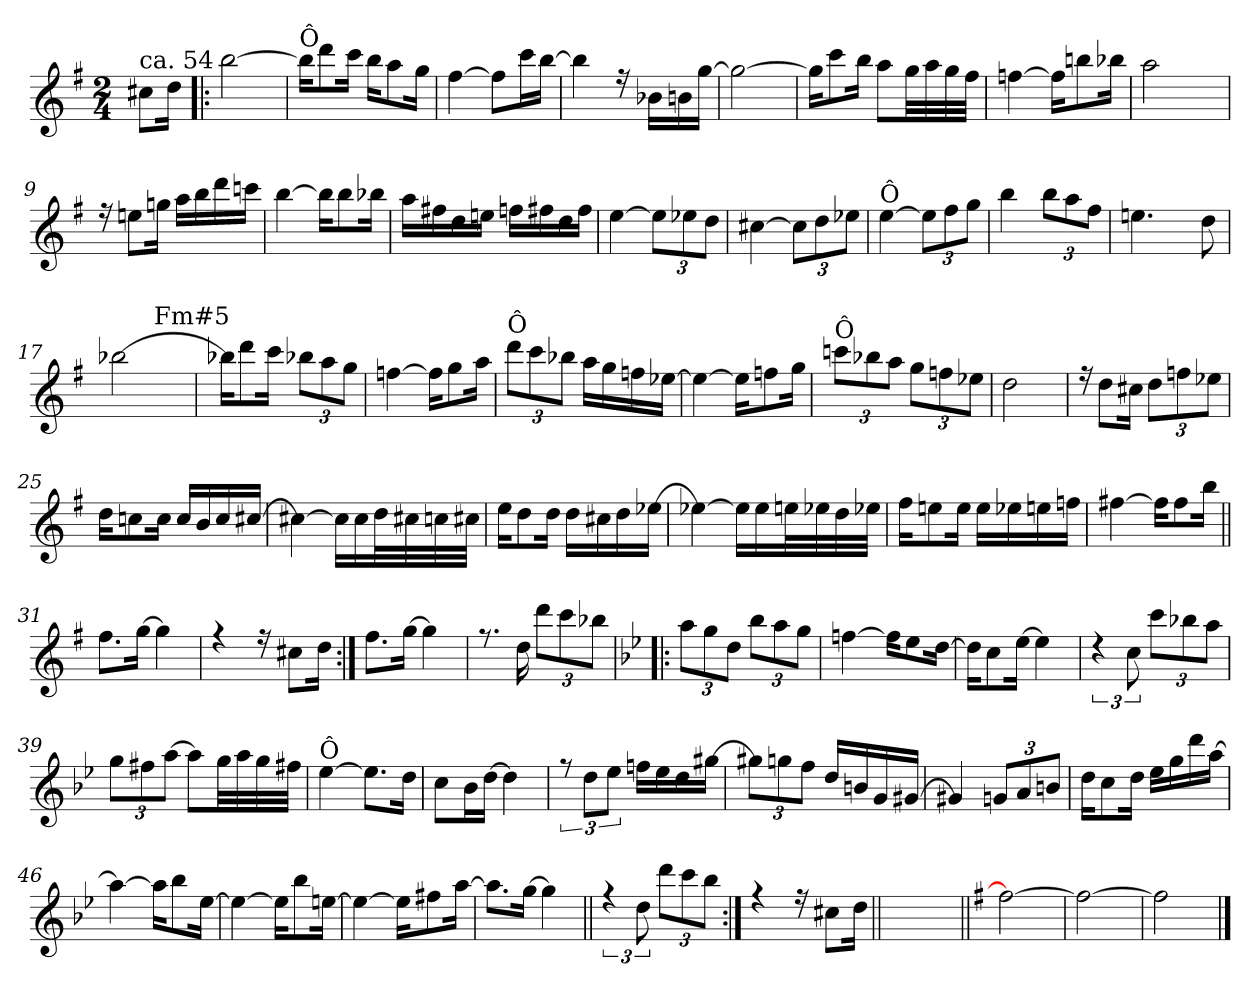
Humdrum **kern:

**kern
*part1
*staff1
*clefG2
*k[f#]
*G:
*M2/4
=
!LO:TX:a:t=ca. 54
8cc#X\L
16dd\Jk
=1!|:
*^
[<2bb\	2ryy
=2	=2
!LO:TX:a:t=Ô	!
16bb\KL]	2ryy
8ddd\	.
16ccc\Jk	.
16bb\KL	.
8aa\	.
16gg\Jk	.
=3	=3
[<4ff#\	2ryy
8ff#\L]	.
16ccc\L	.
[<16bb\JJ	.
=4	=4
4bb\]	2ryy
16rff	.
16b-X\LL	.
16bn\	.
[<16gg\JJ	.
!!LO:LB:g=z	!!
=5	=5
2gg\_	2ryy
=6	=6
16gg\KL]	4ryy
8ccc\	.
16bb\Jk	.
8aa\L	4ryy
32gg\LL	.
32aa\	.
32gg\	.
32ff#\JJJ	.
=7	=7
[<4ffn\	2ryy
16ff\KL]	.
8bbn\	.
16bb-X\Jk	.
=8	=8
2aa\	4ryy
.	4ryy
!!LO:LB:g=z	!!
=9	=9
16rff	2ryy
8een\L	.
16ggn\Jk	.
16aa\LL	.
16bb\	.
16ddd\	.
16cccn\JJ	.
=10	=10
[<4bb\	2ryy
16bb\KL]	.
8bb\	.
16bb-X\Jk	.
=11	=11
16aa\LL	2ryy
16ff#X\	.
16dd\	.
16een\JJ	.
16ffn\LL	.
16ff#X\	.
16dd\	.
16ff#\JJ	.
=12	=12
[<4ee\	2ryy
12ee\L]	.
12ee-X\	.
12dd\J	.
!!LO:LB:g=z	!!
=13	=13
[<4cc#X\	2ryy
12cc#\L]	.
12dd\	.
12ee-X\J	.
=14	=14
!LO:TX:a:t=Ô	!
[<4ee\	2ryy
12ee\L]	.
12ff#\	.
12gg\J	.
=15	=15
4bb\	2ryy
12bb\L	.
12aa\	.
12ff#\J	.
=16	=16
4.een\	4ryy
.	4ryy
8dd\	.
=17	=17
[>2bb-X\	4ryy
!	!LO:TX:a:t=Fm#5
.	4ryy
!!LO:LB:g=z	!!
=18	=18
16bb-X\KL]	4ryy
8ddd\	.
16ccc\Jk	.
12bb-X\L	4ryy
12aa\	.
12gg\J	.
=19	=19
[<4ffn\	2ryy
16ff\KL]	.
8gg\	.
16aa\Jk	.
=20	=20
!LO:TX:a:t=Ô	!
12ddd\L	2ryy
12ccc\	.
12bb-X\J	.
16aa\LL	.
16gg\	.
16ffn\	.
[<16ee-X\JJ	.
=21	=21
4ee-\_	2ryy
16ee-\KL]	.
8ffn\	.
16gg\Jk	.
=22	=22
!LO:TX:a:t=Ô	!
12cccn\L	2ryy
12bb-X\	.
12aa\J	.
12gg\L	.
12ffn\	.
12ee-X\J	.
!!LO:LB:g=z	!!
=23	=23
2dd\	2ryy
=24	=24
16rff	2ryy
8dd\L	.
16cc#X\Jk	.
12dd\L	.
12ffn\	.
12ee-X\J	.
=25	=25
16dd\KL	2ryy
8ccn\	.
16cc\Jk	.
16cc/LL	.
16b/	.
16cc/	.
[>16cc#X/JJ	.
=26	=26
4cc#X\_	2ryy
16cc#\LL]	.
16cc#\	.
32dd\L	.
32cc#X\	.
32ccn\	.
32cc#X\JJJ	.
!!LO:LB:g=z	!!
=27	=27
16ee\KL	2ryy
8dd\	.
16dd\Jk	.
16dd\LL	.
16cc#X\	.
16dd\	.
[<16ee-X\JJ	.
=28	=28
4ee-X\_	2ryy
16ee-\LL]	.
16ee-\	.
32een\L	.
32ee-X\	.
32dd\	.
32ee-X\JJJ	.
=29	=29
16ff#\KL	2ryy
8een\	.
16ee\Jk	.
16ee\LL	.
16ee-X\	.
16een\	.
16ffn\JJ	.
=30	=30
[<4ff#X\	2ryy
16ff#\KL]	.
8ff#\	.
16bb\Jk	.
!!LO:LB:g=z	!!
=31||	=31||
8.ff#\L	2ryy
[<16gg\Jk	.
4gg\]	.
=32	=32
4rff	2ryy
16rff	.
8cc#X\L	.
16dd\Jk	.
=33:|!	=33:|!
8.ff#\L	2ryy
[<16gg\Jk	.
4gg\]	.
=34	=34
8.rff	2ryy
16dd\	.
12ddd\L	.
12ccc\	.
12bb-X\J	.
!!LO:PB:g=z	!!
=35!|:	=35!|:
*k[b-e-]	*
*B-:	*
12aa\L	4ryy
12gg\	.
12dd\J	.
12bb-\L	4ryy
12aa\	.
12gg\J	.
=36	=36
[<4ffn\	2ryy
16ff\KL]	.
8ee-\	.
[<16dd\Jk	.
=37	=37
16dd\KL]	4ryy
8cc\	.
[<16ee-\Jk	.
4ee-\]	4ryy
=38	=38
6rcc	2ryy
12cc\	.
12ccc\L	.
12bb-X\	.
12aa\J	.
!!LO:LB:g=z	!!
=39	=39
12gg\L	2ryy
12ff#X\	.
[<12aa\J	.
8aa\L]	.
32gg\LL	.
32aa\	.
32gg\	.
32ff#X\JJJ	.
=40	=40
!LO:TX:a:t=Ô	!
[<4ee-\	2ryy
8.ee-\L]	.
16dd\Jk	.
=41	=41
8cc\L	4ryy
16b-\L	.
[<16dd\JJ	.
4dd\]	4ryy
=42	=42
12rff	2ryy
12dd\L	.
12ee-\J	.
16ffn\LL	.
16ee-\	.
16dd\	.
[<16gg#X\JJ	.
!!LO:LB:g=z	!!
=43	=43
12gg#X\L]	2ryy
12ggn\	.
12ff\J	.
16dd/LL	.
16bn/	.
16g/	.
[>16g#X/JJ	.
=44	=44
4g#X/]	4ryy
12gn/L	4ryy
12a/	.
12bn/J	.
=45	=45
16dd\KL	2ryy
8cc\	.
16dd\Jk	.
16ee-\LL	.
16gg\	.
16ddd\	.
[<16aa\JJ	.
=46	=46
4aa\_	2ryy
16aa\KL]	.
8bb-\	.
[<16ee-\Jk	.
!!LO:LB:g=z	!!
=47	=47
4ee-\_	2ryy
16ee-\KL]	.
8bb-\	.
[<16een\Jk	.
=48	=48
4een\_	4ryy
16ee\KL]	4ryy
8ff#X\	.
[<16aa\Jk	.
=49	=49
8.aa\L]	2ryy
[<16gg\Jk	.
4gg\]	.
=50||	=50||
6rff	2ryy
12dd\	.
12ddd\L	.
12ccc\	.
12bb-\J	.
!!LO:LB:g=z	!!
=51:|!	=51:|!
4rff	2ryy
16rff	.
8cc#X\L	.
16dd\Jk	.
*v	*v
=51X511||
2ryy
=52||
*k[f#]
*G:
*^
2ff#\_	2ryy
*v	*v
=53
2ff#\_
=54
2ff#\]
==
*-
